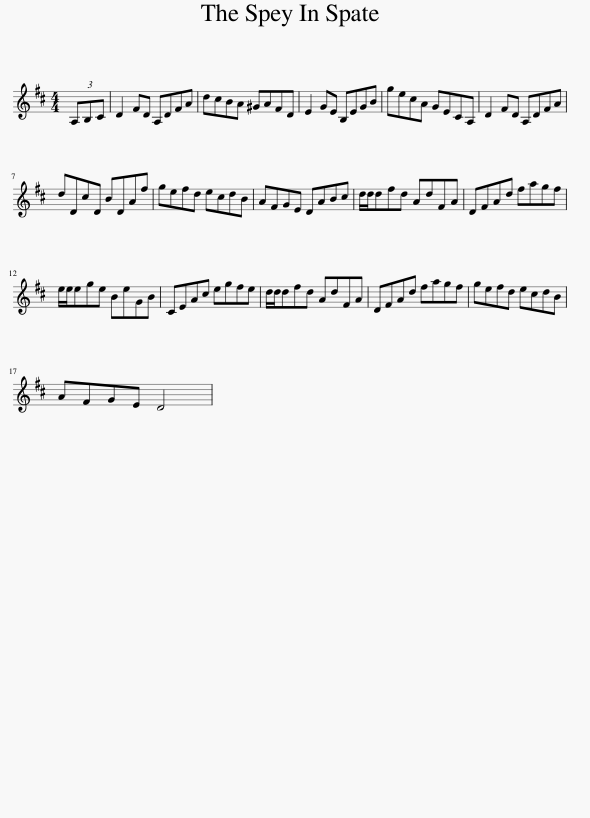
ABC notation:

X:1
L:1/8
M:4/4
I:linebreak $
K:D
V:1 treble
V:1
 (3A,B,C | D2 FD A,DFA | dcBA ^GAFD | E2 GE B,EGB | gecA GECA, | %5
 D2 FD A,DFA |$ dDcD BDAf | gefd ecdB | AFGE DABc | d/d/dfd AdFA | %10
 DFAd fagf |$ e/e/ege BeGB | CEAc egfe | d/d/dfd AdFA | DFAd fagf | %15
 gefd ecdB |$ AFGE D4 | %17
